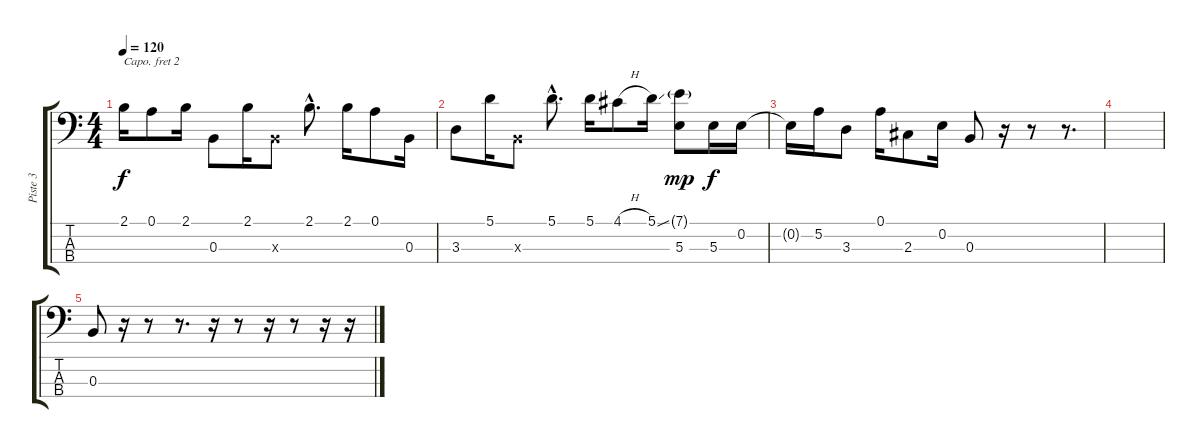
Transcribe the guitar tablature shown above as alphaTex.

\track ("Piste 3" "Piste 3") {instrument electricbasspick}
\staff {score tabs}
\capo 2
\tuning (G2 D2 A1 E1) {hide}
\ts (4 4)
\tempo 120
\clef f4
\ks c
2.1.16{dy f} 0.1.8 2.1.16 0.3.8 2.1.16 0.3{x}.8 2.1{hac}.8{d} 2.1.16 0.1.8 0.3.16 |
3.3.8 5.1.16 0.3{x}.8 5.1{hac}.8{d} 5.1.16 4.1{h}.8 5.1{ss}.16 (7.1{g} 5.3).8{dy mp} 5.3.16{dy f} 0.2.16 |
0.2{t}.16 5.2.16 3.3.8 0.1.16 2.3.8 0.2.16 0.3.8 r.16 r.8 r.8{d} |
|
0.3.8 r.16 r.8 r.8{d} r.16 r.8 r.16 r.8 r.16 r.16
